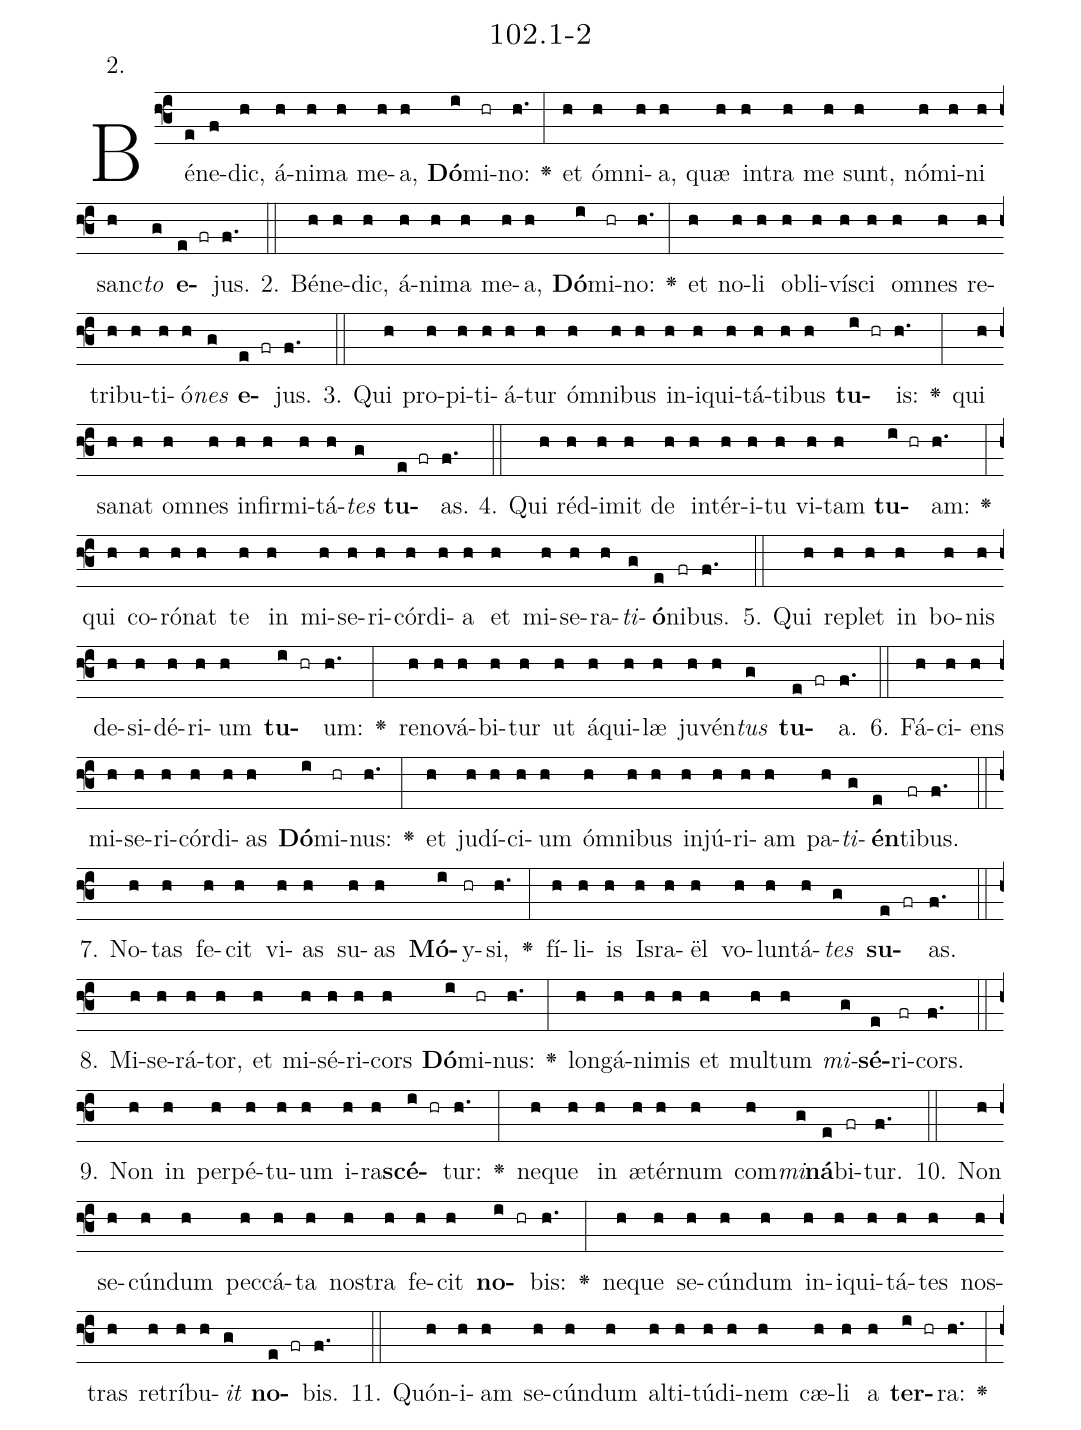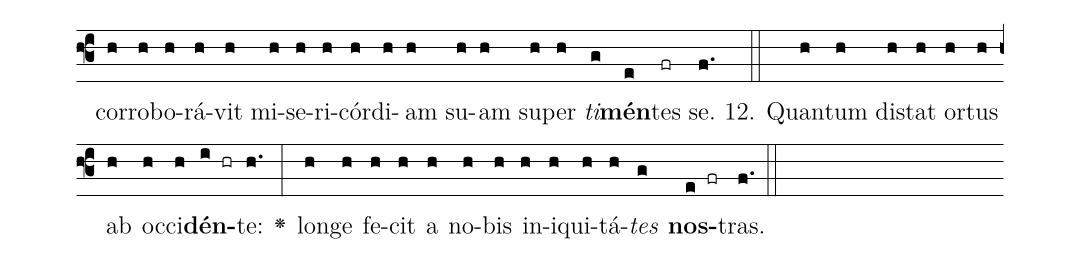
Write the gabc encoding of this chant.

name: 102.1-2;
annotation: 2.;
%%
(f3)Bé(e)ne(f)dic,(h) á(h)ni(h)ma(h) me(h)a,(h) <b>Dó</b>(i)mi(hr)no:(h.) <v>\greheightstar</v>(:) et(h) óm(h)ni(h)a,(h) quæ(h) in(h)tra(h) me(h) sunt,(h) nó(h)mi(h)ni(h) sanc(h)<i>to</i>(g) <b>e</b>(e fr)jus.(f.) (::)
2. Bé(h)ne(h)dic,(h) á(h)ni(h)ma(h) me(h)a,(h) <b>Dó</b>(i)mi(hr)no:(h.) <v>\greheightstar</v>(:) et(h) no(h)li(h) ob(h)li(h)ví(h)sci(h) om(h)nes(h) re(h)tri(h)bu(h)ti(h)ó(h)<i>nes</i>(g) <b>e</b>(e fr)jus.(f.) (::)
3. Qui(h) pro(h)pi(h)ti(h)á(h)tur(h) óm(h)ni(h)bus(h) in(h)i(h)qui(h)tá(h)ti(h)bus(h) <b>tu</b>(i hr)is:(h.) <v>\greheightstar</v>(:) qui(h) sa(h)nat(h) om(h)nes(h) in(h)fir(h)mi(h)tá(h)<i>tes</i>(g) <b>tu</b>(e fr)as.(f.) (::)
4. Qui(h) réd(h)i(h)mit(h) de(h) in(h)tér(h)i(h)tu(h) vi(h)tam(h) <b>tu</b>(i hr)am:(h.) <v>\greheightstar</v>(:) qui(h) co(h)ró(h)nat(h) te(h) in(h) mi(h)se(h)ri(h)cór(h)di(h)a(h) et(h) mi(h)se(h)ra(h)<i>ti</i>(g)<b>ó</b>(e)ni(fr)bus.(f.) (::)
5. Qui(h) re(h)plet(h) in(h) bo(h)nis(h) de(h)si(h)dé(h)ri(h)um(h) <b>tu</b>(i hr)um:(h.) <v>\greheightstar</v>(:) re(h)no(h)vá(h)bi(h)tur(h) ut(h) á(h)qui(h)læ(h) ju(h)vén(h)<i>tus</i>(g) <b>tu</b>(e fr)a.(f.) (::)
6. Fá(h)ci(h)ens(h) mi(h)se(h)ri(h)cór(h)di(h)as(h) <b>Dó</b>(i)mi(hr)nus:(h.) <v>\greheightstar</v>(:) et(h) ju(h)dí(h)ci(h)um(h) óm(h)ni(h)bus(h) in(h)jú(h)ri(h)am(h) pa(h)<i>ti</i>(g)<b>én</b>(e)ti(fr)bus.(f.) (::)
7. No(h)tas(h) fe(h)cit(h) vi(h)as(h) su(h)as(h) <b>Mó</b>(i)y(hr)si,(h.) <v>\greheightstar</v>(:) fí(h)li(h)is(h) Is(h)ra(h)ël(h) vo(h)lun(h)tá(h)<i>tes</i>(g) <b>su</b>(e fr)as.(f.) (::)
8. Mi(h)se(h)rá(h)tor,(h) et(h) mi(h)sé(h)ri(h)cors(h) <b>Dó</b>(i)mi(hr)nus:(h.) <v>\greheightstar</v>(:) long(h)á(h)ni(h)mis(h) et(h) mul(h)tum(h) <i>mi</i>(g)<b>sé</b>(e)ri(fr)cors.(f.) (::)
9. Non(h) in(h) per(h)pé(h)tu(h)um(h) i(h)ra(h)<b>scé</b>(i hr)tur:(h.) <v>\greheightstar</v>(:) ne(h)que(h) in(h) æ(h)tér(h)num(h) com(h)<i>mi</i>(g)<b>ná</b>(e)bi(fr)tur.(f.) (::)
10. Non(h) se(h)cún(h)dum(h) pec(h)cá(h)ta(h) nos(h)tra(h) fe(h)cit(h) <b>no</b>(i hr)bis:(h.) <v>\greheightstar</v>(:) ne(h)que(h) se(h)cún(h)dum(h) in(h)i(h)qui(h)tá(h)tes(h) nos(h)tras(h) re(h)trí(h)bu(h)<i>it</i>(g) <b>no</b>(e fr)bis.(f.) (::)
11. Quón(h)i(h)am(h) se(h)cún(h)dum(h) al(h)ti(h)tú(h)di(h)nem(h) cæ(h)li(h) a(h) <b>ter</b>(i hr)ra:(h.) <v>\greheightstar</v>(:) cor(h)ro(h)bo(h)rá(h)vit(h) mi(h)se(h)ri(h)cór(h)di(h)am(h) su(h)am(h) su(h)per(h) <i>ti</i>(g)<b>mén</b>(e)tes(fr) se.(f.) (::)
12. Quan(h)tum(h) di(h)stat(h) or(h)tus(h) ab(h) oc(h)ci(h)<b>dén</b>(i hr)te:(h.) <v>\greheightstar</v>(:) lon(h)ge(h) fe(h)cit(h) a(h) no(h)bis(h) in(h)i(h)qui(h)tá(h)<i>tes</i>(g) <b>nos</b>(e fr)tras.(f.) (::)
